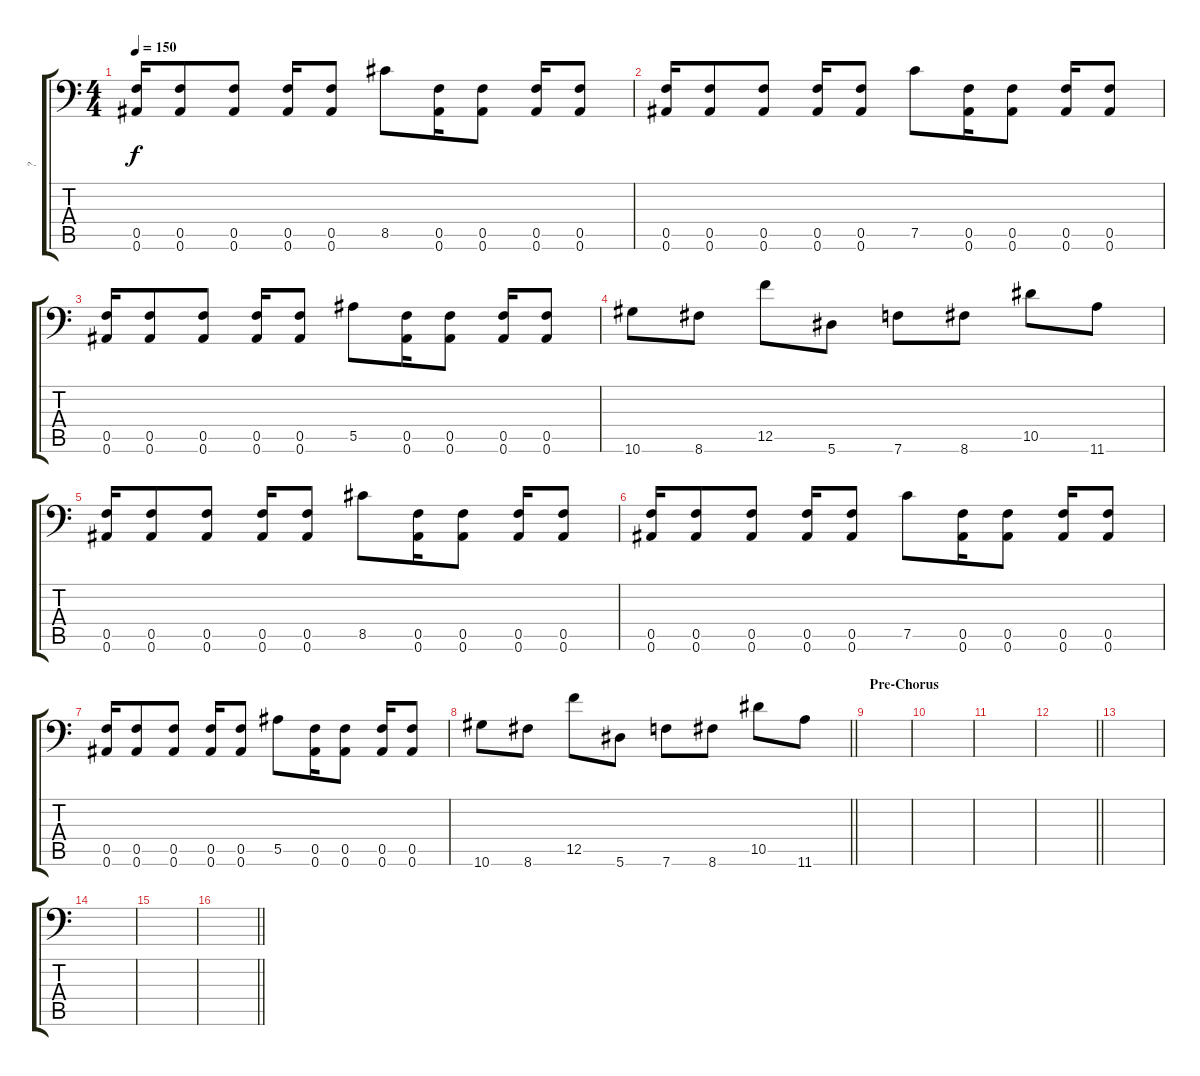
\track ("?" "?") {instrument distortionguitar}
\staff {score tabs}
\tuning (C4 G3 Eb3 Bb2 F2 Bb1) {hide}
\ts (4 4)
\tempo 150
\clef f4
\ks c
(0.5 0.6).16{dy f} (0.5 0.6).8 (0.5 0.6).8 (0.5 0.6).16 (0.5 0.6).8 8.5.8 (0.5 0.6).16 (0.5 0.6).8 (0.5 0.6).16 (0.5 0.6).8 |
(0.5 0.6).16 (0.5 0.6).8 (0.5 0.6).8 (0.5 0.6).16 (0.5 0.6).8 7.5.8 (0.5 0.6).16 (0.5 0.6).8 (0.5 0.6).16 (0.5 0.6).8 |
(0.5 0.6).16 (0.5 0.6).8 (0.5 0.6).8 (0.5 0.6).16 (0.5 0.6).8 5.5.8 (0.5 0.6).16 (0.5 0.6).8 (0.5 0.6).16 (0.5 0.6).8 |
10.6.8 8.6.8 12.5.8 5.6.8 7.6.8 8.6.8 10.5.8 11.6.8 |
(0.5 0.6).16 (0.5 0.6).8 (0.5 0.6).8 (0.5 0.6).16 (0.5 0.6).8 8.5.8 (0.5 0.6).16 (0.5 0.6).8 (0.5 0.6).16 (0.5 0.6).8 |
(0.5 0.6).16 (0.5 0.6).8 (0.5 0.6).8 (0.5 0.6).16 (0.5 0.6).8 7.5.8 (0.5 0.6).16 (0.5 0.6).8 (0.5 0.6).16 (0.5 0.6).8 |
(0.5 0.6).16 (0.5 0.6).8 (0.5 0.6).8 (0.5 0.6).16 (0.5 0.6).8 5.5.8 (0.5 0.6).16 (0.5 0.6).8 (0.5 0.6).16 (0.5 0.6).8 |
\barLineRight lightlight
10.6.8 8.6.8 12.5.8 5.6.8 7.6.8 8.6.8 10.5.8 11.6.8 |
\section ("" "Pre-Chorus")
|
|
|
\barLineRight lightlight
|
|
|
|
\barLineRight lightlight
